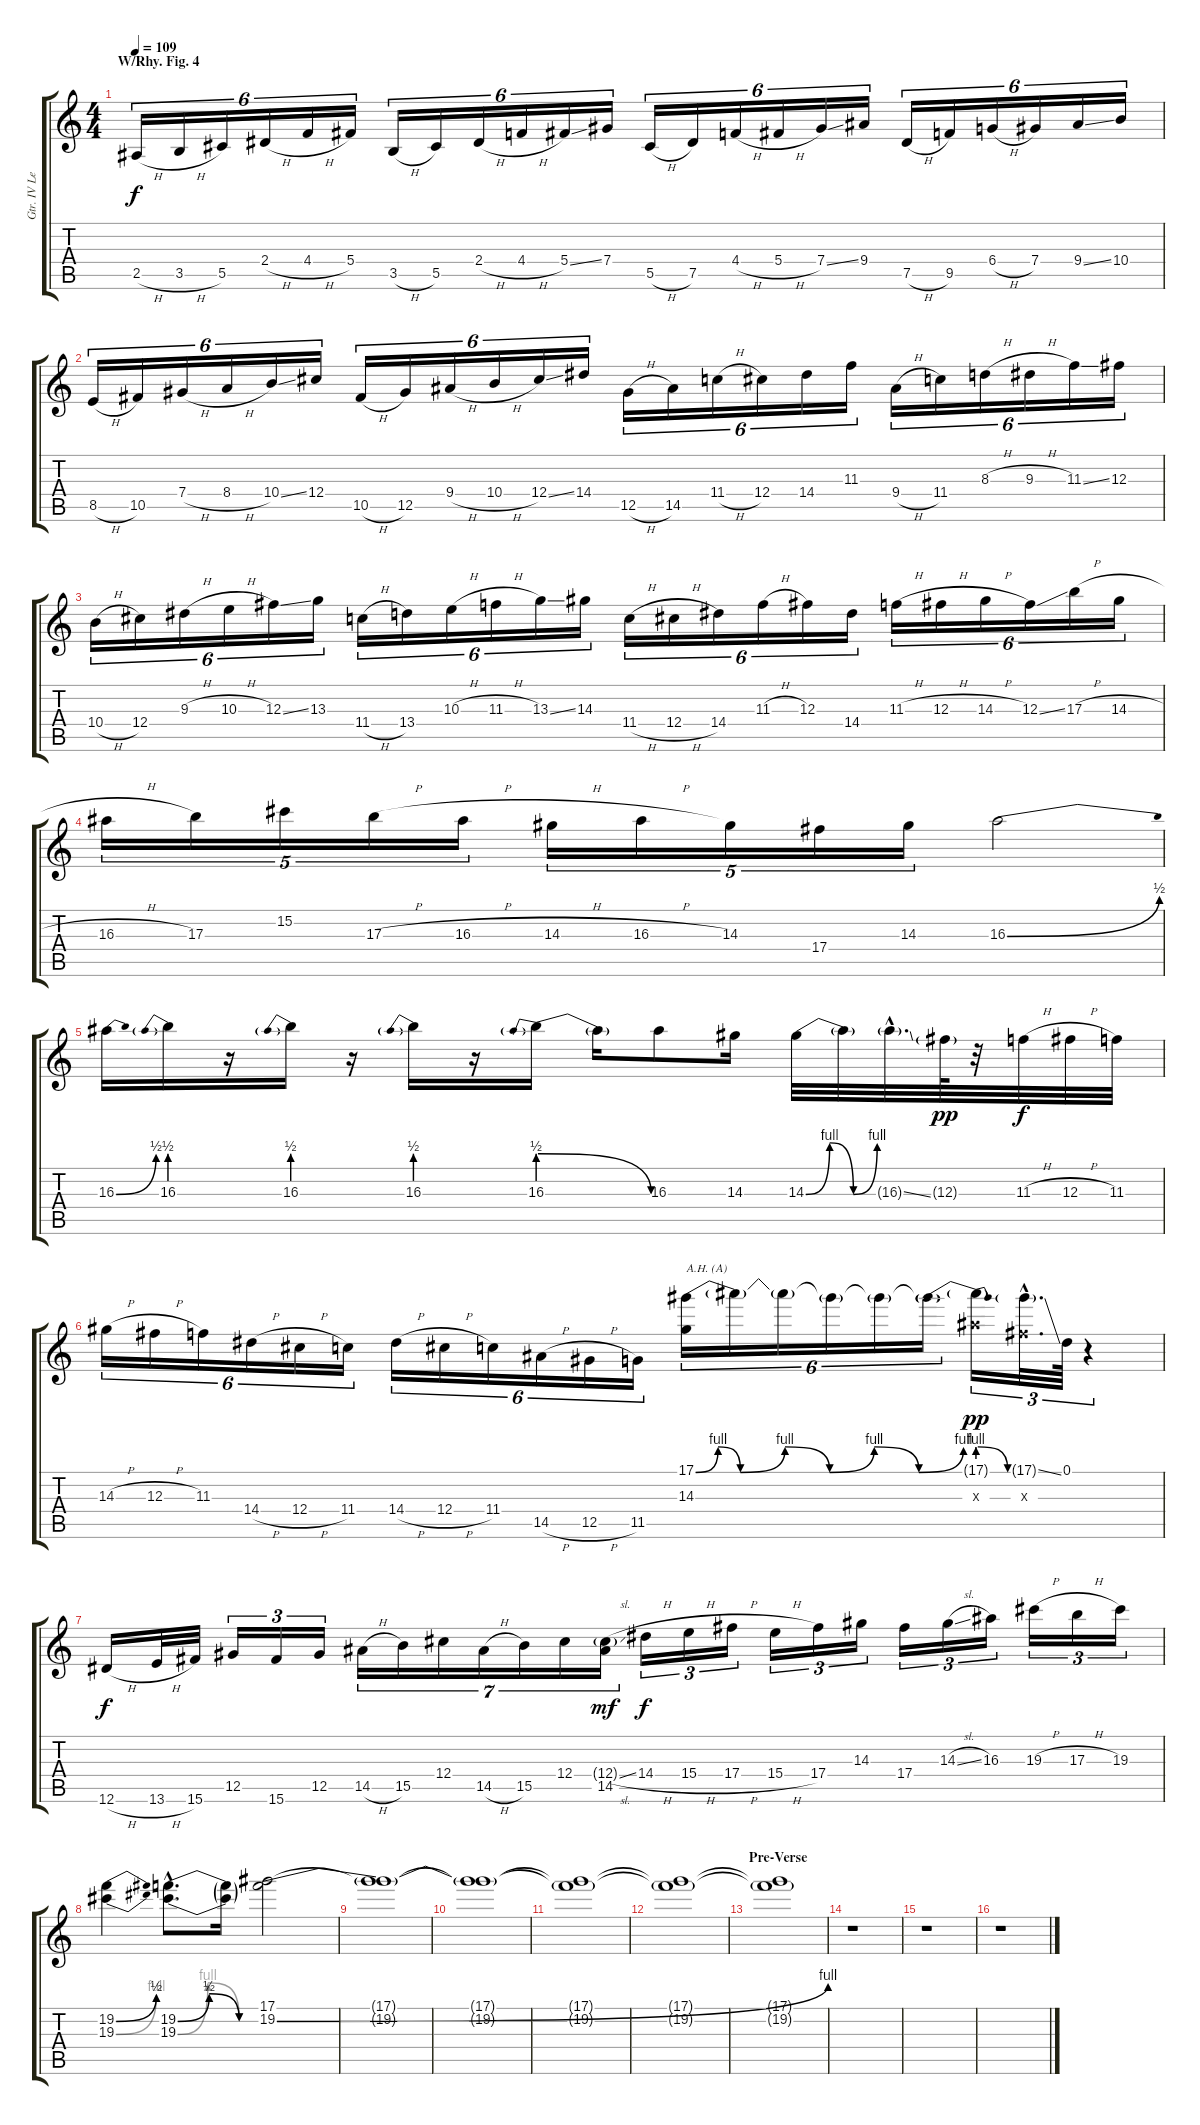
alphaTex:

\track ("Gtr. IV Lead" "Gtr. IV Le") {instrument overdrivenguitar}
\staff {score tabs}
\tuning (Eb4 Bb3 Gb3 Db3 Ab2 Eb2) {hide}
\ts (4 4)
\section ("" "W/Rhy. Fig. 4")
\tempo 109
\clef g2
\ks c
2.5{h}.16{tu (6 4) dy f} 3.5{h}.16{tu (6 4)} 5.5.16{tu (6 4)} 2.4{h}.16{tu (6 4)} 4.4{h}.16{tu (6 4)} 5.4.16{tu (6 4)} 3.5{h}.16{tu (6 4)} 5.5.16{tu (6 4)} 2.4{h}.16{tu (6 4)} 4.4{h}.16{tu (6 4)} 5.4{ss}.16{tu (6 4)} 7.4.16{tu (6 4)} 5.5{h}.16{tu (6 4)} 7.5.16{tu (6 4)} 4.4{h}.16{tu (6 4)} 5.4{h}.16{tu (6 4)} 7.4{ss}.16{tu (6 4)} 9.4.16{tu (6 4)} 7.5{h}.16{tu (6 4)} 9.5.16{tu (6 4)} 6.4{h}.16{tu (6 4)} 7.4.16{tu (6 4)} 9.4{ss}.16{tu (6 4)} 10.4.16{tu (6 4)} |
8.5{h}.16{tu (6 4)} 10.5.16{tu (6 4)} 7.4{h}.16{tu (6 4)} 8.4{h}.16{tu (6 4)} 10.4{ss}.16{tu (6 4)} 12.4.16{tu (6 4)} 10.5{h}.16{tu (6 4)} 12.5.16{tu (6 4)} 9.4{h}.16{tu (6 4)} 10.4{h}.16{tu (6 4)} 12.4{ss}.16{tu (6 4)} 14.4.16{tu (6 4)} 12.5{h}.16{tu (6 4)} 14.5.16{tu (6 4)} 11.4{h}.16{tu (6 4)} 12.4.16{tu (6 4)} 14.4.16{tu (6 4)} 11.3.16{tu (6 4)} 9.4{h}.16{tu (6 4)} 11.4.16{tu (6 4)} 8.3{h}.16{tu (6 4)} 9.3{h}.16{tu (6 4)} 11.3{ss}.16{tu (6 4)} 12.3.16{tu (6 4)} |
10.4{h}.16{tu (6 4)} 12.4.16{tu (6 4)} 9.3{h}.16{tu (6 4)} 10.3{h}.16{tu (6 4)} 12.3{ss}.16{tu (6 4)} 13.3.16{tu (6 4)} 11.4{h}.16{tu (6 4)} 13.4.16{tu (6 4)} 10.3{h}.16{tu (6 4)} 11.3{h}.16{tu (6 4)} 13.3{ss}.16{tu (6 4)} 14.3.16{tu (6 4)} 11.4{h}.16{tu (6 4)} 12.4{h}.16{tu (6 4)} 14.4.16{tu (6 4)} 11.3{h}.16{tu (6 4)} 12.3.16{tu (6 4)} 14.4.16{tu (6 4)} 11.3{h}.16{tu (6 4)} 12.3{h}.16{tu (6 4)} 14.3{h}.16{tu (6 4)} 12.3{ss}.16{tu (6 4)} 17.3{h}.16{tu (6 4)} 14.3{h}.16{tu (6 4)} |
16.3{h}.16{tu (5 4)} 17.3.16{tu (5 4)} 15.2.16{tu (5 4)} 17.3{h}.16{tu (5 4)} 16.3{h}.16{tu (5 4)} 14.3{h}.16{tu (5 4)} 16.3{h}.16{tu (5 4)} 14.3.16{tu (5 4)} 17.4.16{tu (5 4)} 14.3.16{tu (5 4)} 16.3{be (bend 0 0 60 2)}.2 |
16.3{be (bend 0 0 60 2)}.16 16.3{be (prebend 0 2 60 2)}.16 r.16 16.3{be (prebend 0 2 60 2)}.16 r.16 16.3{be (prebend 0 2 60 2)}.16 r.16 16.3{be (prebendrelease 0 2 60 0)}.16 16.3{t}.16 16.3.8 14.3.16 14.3{be (custom 0 0 20 4 40 0 60 4)}.32 14.3{t}.32 16.3{ss g hac}.32{d} 12.3{g}.64{dy pp} r.32 11.3{h}.32{dy f} 12.3{h}.32 11.3.32 |
14.3{h}.16{tu (6 4)} 12.3{h}.16{tu (6 4)} 11.3.16{tu (6 4)} 14.4{h}.16{tu (6 4)} 12.4{h}.16{tu (6 4)} 11.4.16{tu (6 4)} 14.4{h}.16{tu (6 4)} 12.4{h}.16{tu (6 4)} 11.4.16{tu (6 4)} 14.5{h}.16{tu (6 4)} 12.5{h}.16{tu (6 4)} 11.5.16{tu (6 4)} (17.1{be (custom 0 0 5 4 10 0 20 4 30 0 40 4 50 0 60 4)} 14.3).16{tu (6 4) txt "A.H. (A)"} 17.1{t}.16{tu (6 4)} 17.1{t}.16{tu (6 4)} 17.1{t}.16{tu (6 4)} 17.1{t}.16{tu (6 4)} 17.1{t}.16{tu (6 4)} (17.1{be (prebendrelease 0 4 60 0) g} 16.3{x}).16{tu (3 2) dy pp} (17.1{ss g hac} 12.3{hac x}).32{d tu (3 2)} 0.1.64{tu (3 2)} r.4{tu (3 2)} |
12.6{h}.16{dy f} 13.6{h}.32 15.6.32 12.5.16{tu (3 2)} 15.6.16{tu (3 2)} 12.5.16{tu (3 2)} 14.5{h}.16{tu (7 4)} 15.5.16{tu (7 4)} 12.4.16{tu (7 4)} 14.5{h}.16{tu (7 4)} 15.5.16{tu (7 4)} 12.4.16{tu (7 4)} (12.4{sl g} 14.5).16{tu (7 4) dy mf} 14.4{h}.16{tu (3 2) dy f} 15.4{h}.16{tu (3 2)} 17.4{h}.16{tu (3 2)} 15.4{h}.16{tu (3 2)} 17.4.16{tu (3 2)} 14.3.16{tu (3 2)} 17.4.16{tu (3 2)} 14.3{sl}.16{tu (3 2)} 16.3.16{tu (3 2)} 19.3{h}.16{tu (3 2)} 17.3{h}.16{tu (3 2)} 19.3.16{tu (3 2)} |
(19.2{be (bend 0 0 60 2)} 19.3{be (bend 0 0 60 4)}).4 (19.2{be (custom 0 0 23 2 45 0 60 0) hac} 19.3{be (custom 0 0 22 4 45 0 60 0) hac}).8{d} (19.2{t} 19.3{t}).16 (17.1 19.2{be (bend 0 0 60 4)}).2 |
(17.1{t} 19.2{t}).1 |
(17.1{t} 19.2{t}).1 |
(17.1{t} 19.2{t}).1 |
(17.1{t} 19.2{t}).1 |
\section ("" "Pre-Verse")
(17.1{t} 19.2{t}).1{volume 2} |
r.1{volume 16} |
r.1 |
r.1
